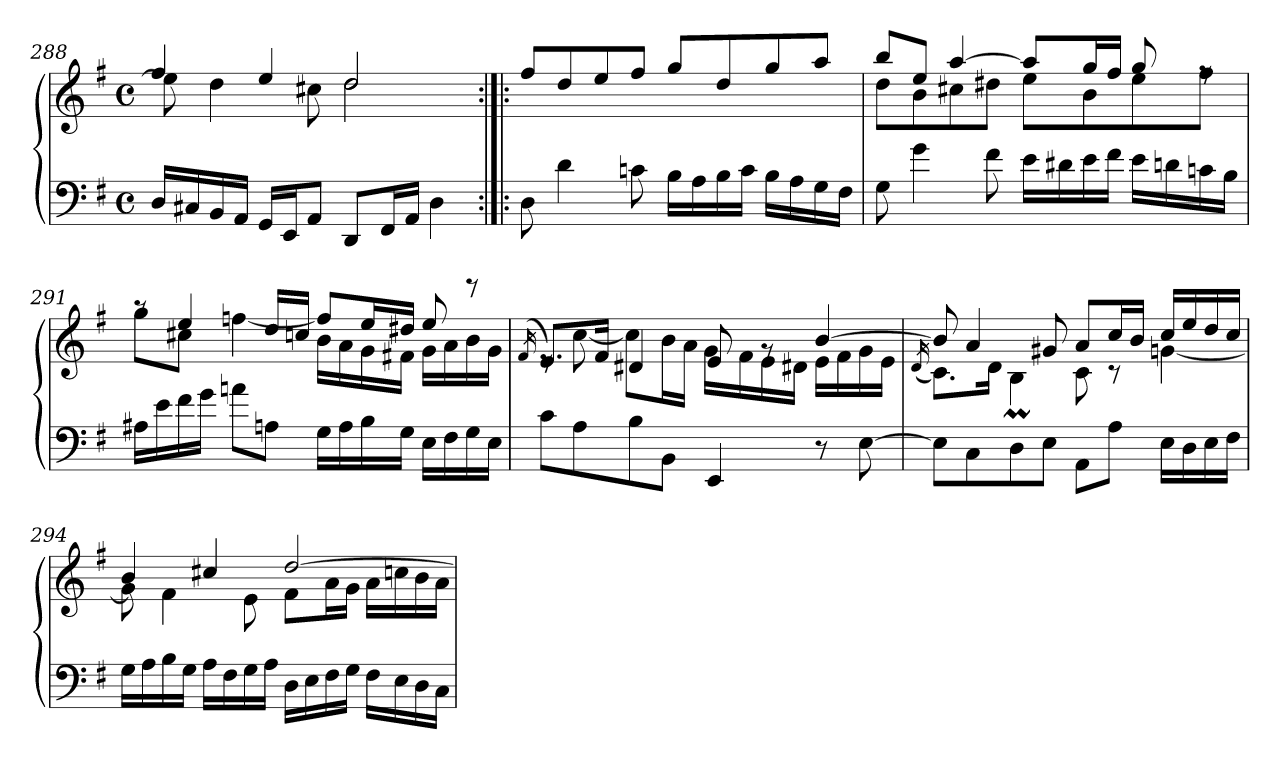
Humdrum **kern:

**kern	**kern
*part1	*part1
*staff2	*staff1
*clefF4	*clefG2
*k[f#]	*k[f#]
*G:	*G:
*M4/4	*M4/4
*met(c)	*met(c)
=288	=288
*	*^
16D/LL	4ff#/	8ee\]
16C#X/	.	.
16BB/	.	4dd\
16AA/JJ	.	.
16GG/LL	4ee/	.
16EE/J	.	.
8AA/J	.	8cc#X\
8DD/L	2dd/	2dd\
16FF#/L	.	.
16AA/JJ	.	.
4D\	.	.
*	*v	*v
=289:|!|:	=289:|!|:
8D\	8ff#/L
4d\	8dd/
.	8ee/
8cn\	8ff#/J
16B\LL	8gg/L
16A\	.
16B\	8dd/
16c\JJ	.
16B\LL	8gg/
16A\	.
16G\	8aa/J
16F#\JJ	.
!!LO:LB:g=z
=290	=290
*	*^
8G\	8bb/L	8dd\L
4g\	8ee/J	8b\
.	[4aa/	8cc#X\
8f#\	.	8dd#X\J
16e\LL	8aa/L]	8ee\L
16d#X\	.	.
16e\	16gg/L	8b\
16f#\JJ	16ff#/JJ	.
16e\LL	8gg/	8ee\
16dn\	.	.
16cn\	8rff	8ff#\J
16B\JJ	.	.
=291	=291	=291
*	*	*^
16A#X\LL	8raa	8gg\L	2.ryy
16e\	.	.	.
16f#\	4ee/	8cc#X\J	.
16g\JJ	.	.	.
8an\L	.	[4ffn\	.
8An\J	16dd/LL	.	.
.	16ccn/JJ	.	.
16G\LL	16b\LL	8ff/L]	.
16A\	16a\	.	.
16B\	16g\	16ee/L	.
16G\JJ	16f#X\JJ	16dd#X/JJ	.
16E\LL	16g\LL	8ryy	8ee/
16F#\	16a\	.	.
16G\	16b\	8reee	8ryy
16E\JJ	16g\JJ	.	.
*	*v	*v	*v
!!LO:LB:g=z
=292	=292
.	(16qf#/
*	*^
8c\L	8.e/L)	8re
8A\	.	[8cc\
.	16f#/Jk	.
8B\	4d#X/	8cc\L]
8BB\J	.	16b\L
.	.	16a\JJ
4EE/	8e/	16g\LL
.	.	16f#\
.	8rg	16e\
.	.	16d#X\JJ
8r	[4b/	16e\LL
.	.	16f#\
[8E\	.	16g\
.	.	16e\JJ
=293	=293	=293
.	.	(16qd/
8E\L]	8b/]	8.c\L)
8C\	4a/	.
.	.	16d\Jk
8D\	.	4Bm\
8E\J	8g#X/	.
8AA\L	8a/L	8c\
8A\J	16cc/L	8r
.	16b/JJ	.
16E\LL	16cc/LL	[4gn\
16D\	16ee/	.
16E\	16dd/	.
16F#\JJ	16cc/JJ	.
!!LO:LB:g=z	!!
=294	=294	=294
16G\LL	4b/	8g\]
16A\	.	.
16B\	.	4f#\
16G\JJ	.	.
16A\LL	4cc#X/	.
16F#\	.	.
16G\	.	8e\
16A\JJ	.	.
16D\LL	[2dd/	8f#\L
16E\	.	.
16F#\	.	16a\L
16G\JJ	.	16g\JJ
16F#\LL	.	16a\LL
16E\	.	16ccn\
16D\	.	16b\
16C\JJ	.	16a\JJ
*	*v	*v
=	=
*-	*-
